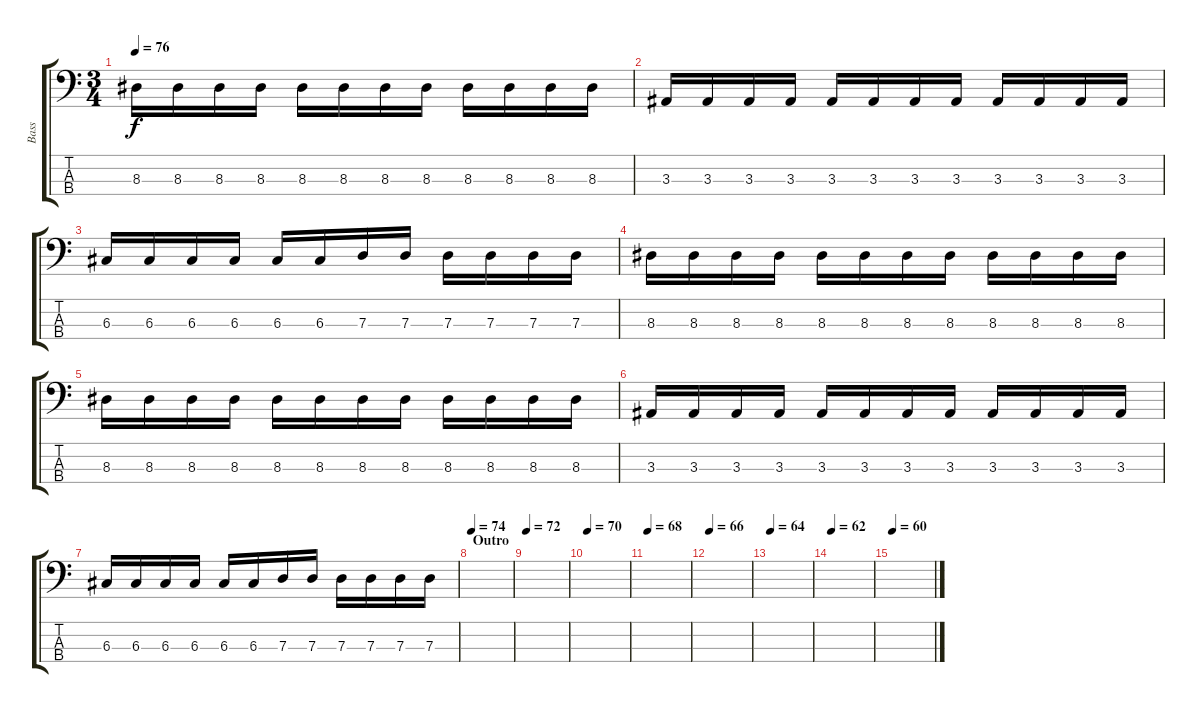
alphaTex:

\track ("Bass" "Bass") {instrument electricbassfinger}
\staff {score tabs}
\tuning (F2 C2 G1 D1) {hide}
\ts (3 4)
\tempo 76
\clef f4
\ks c
8.3.16{dy f} 8.3.16 8.3.16 8.3.16 8.3.16 8.3.16 8.3.16 8.3.16 8.3.16 8.3.16 8.3.16 8.3.16 |
3.3.16 3.3.16 3.3.16 3.3.16 3.3.16 3.3.16 3.3.16 3.3.16 3.3.16 3.3.16 3.3.16 3.3.16 |
6.3.16 6.3.16 6.3.16 6.3.16 6.3.16 6.3.16 7.3.16 7.3.16 7.3.16 7.3.16 7.3.16 7.3.16 |
8.3.16 8.3.16 8.3.16 8.3.16 8.3.16 8.3.16 8.3.16 8.3.16 8.3.16 8.3.16 8.3.16 8.3.16 |
8.3.16 8.3.16 8.3.16 8.3.16 8.3.16 8.3.16 8.3.16 8.3.16 8.3.16 8.3.16 8.3.16 8.3.16 |
3.3.16 3.3.16 3.3.16 3.3.16 3.3.16 3.3.16 3.3.16 3.3.16 3.3.16 3.3.16 3.3.16 3.3.16 |
6.3.16 6.3.16 6.3.16 6.3.16 6.3.16 6.3.16 7.3.16 7.3.16 7.3.16 7.3.16 7.3.16 7.3.16 |
\section ("" "Outro")
\tempo 74
|
\tempo 72
|
\tempo 70
|
\tempo 68
|
\tempo 66
|
\tempo 64
|
\tempo 62
|
\tempo 60
